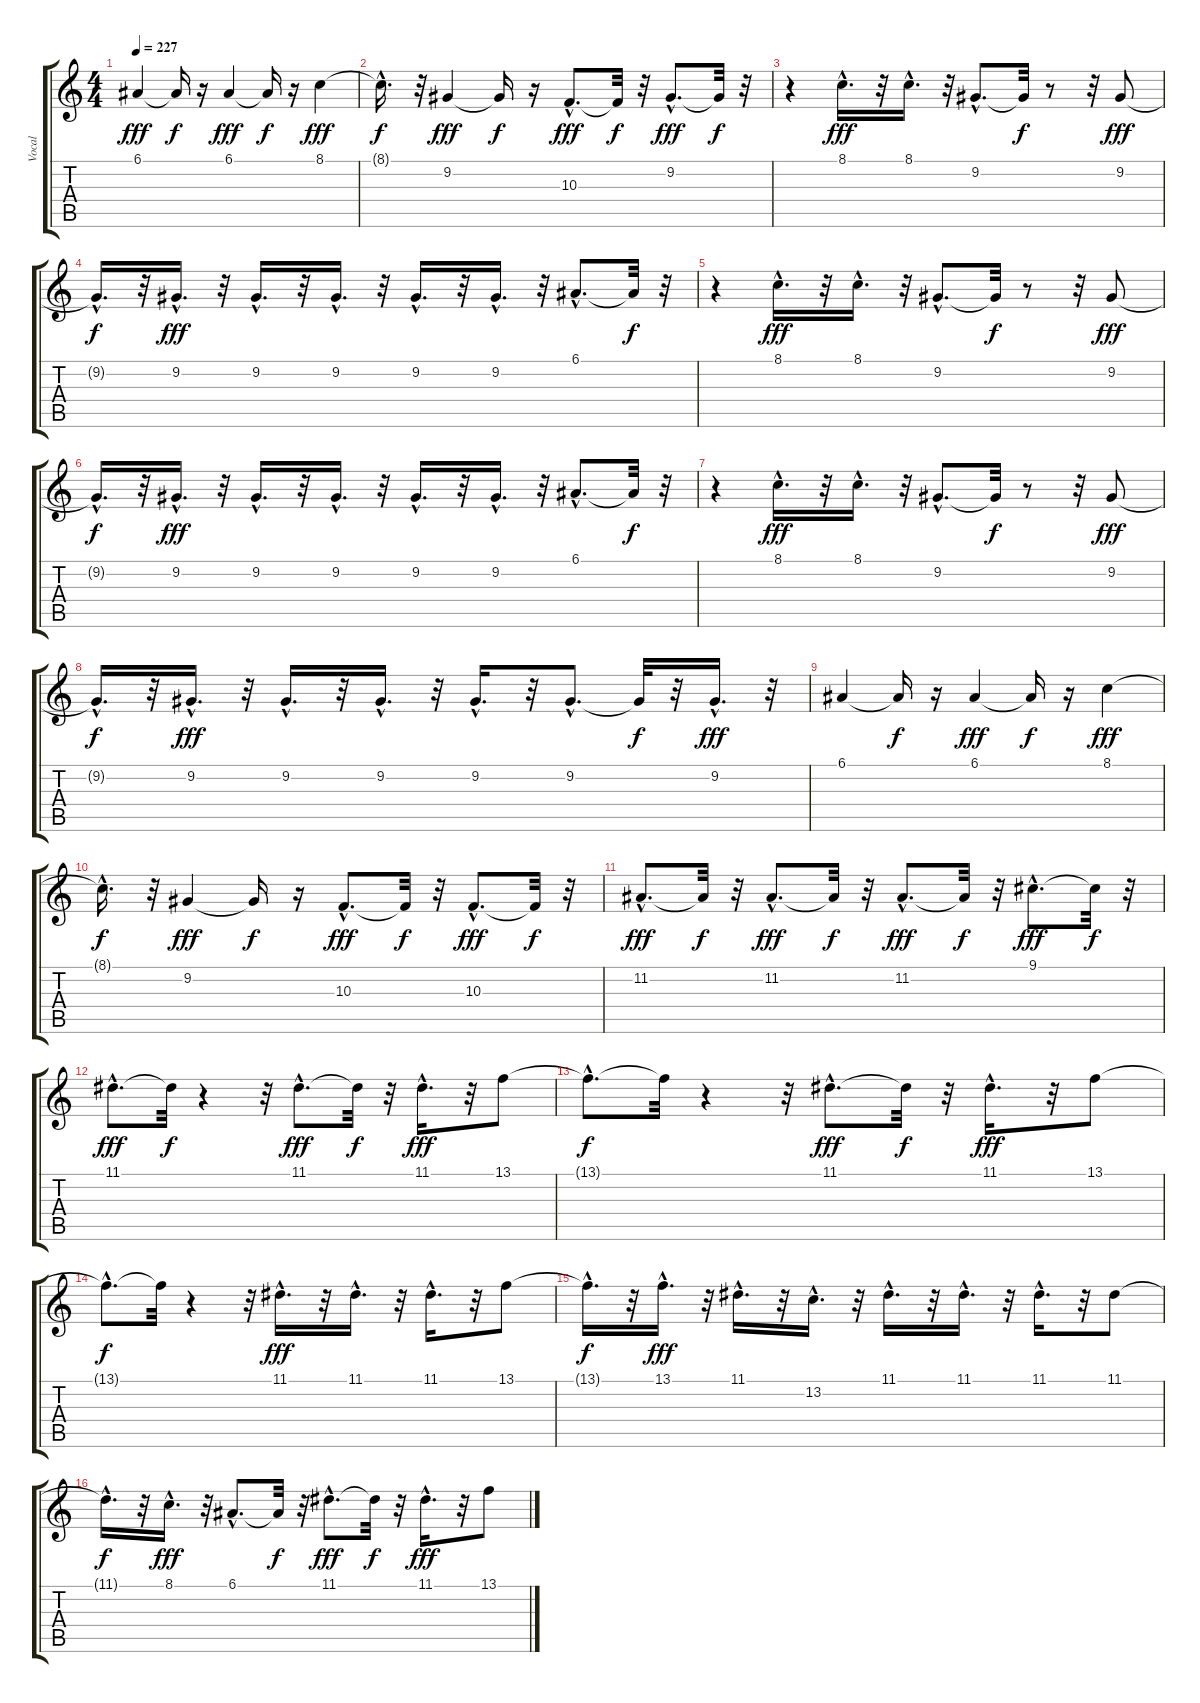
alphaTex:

\track ("Vocal" "Vocal") {instrument altosax}
\staff {score tabs}
\tuning (E4 B3 G3 D3 A2 E2) {hide}
\ts (4 4)
\tempo 227
\clef g2
\ks c
6.1.4{dy fff} 6.1{t}.16{dy f} r.16 6.1.4{dy fff} 6.1{t}.16{dy f} r.16 8.1.4{dy fff} |
8.1{hac t}.16{d dy f} r.32 9.2.4{dy fff} 9.2{t}.16{dy f} r.16 10.3{hac}.8{d dy fff} 10.3{t}.32{dy f} r.32 9.2{hac}.8{d dy fff} 9.2{t}.32{dy f} r.32 |
r.4 8.1{hac}.16{d dy fff} r.32 8.1{hac}.16{d} r.32 9.2{hac}.8{d} 9.2{t}.32{dy f} r.8 r.32 9.2.8{dy fff} |
9.2{hac t}.16{d dy f} r.32 9.2{hac}.16{d dy fff} r.32 9.2{hac}.16{d} r.32 9.2{hac}.16{d} r.32 9.2{hac}.16{d} r.32 9.2{hac}.16{d} r.32 6.1{hac}.8{d} 6.1{t}.32{dy f} r.32 |
r.4 8.1{hac}.16{d dy fff} r.32 8.1{hac}.16{d} r.32 9.2{hac}.8{d} 9.2{t}.32{dy f} r.8 r.32 9.2.8{dy fff} |
9.2{hac t}.16{d dy f} r.32 9.2{hac}.16{d dy fff} r.32 9.2{hac}.16{d} r.32 9.2{hac}.16{d} r.32 9.2{hac}.16{d} r.32 9.2{hac}.16{d} r.32 6.1{hac}.8{d} 6.1{t}.32{dy f} r.32 |
r.4 8.1{hac}.16{d dy fff} r.32 8.1{hac}.16{d} r.32 9.2{hac}.8{d} 9.2{t}.32{dy f} r.8 r.32 9.2.8{dy fff} |
9.2{hac t}.16{d dy f} r.32 9.2{hac}.16{d dy fff} r.32 9.2{hac}.16{d} r.32 9.2{hac}.16{d} r.32 9.2{hac}.16{d} r.32 9.2{hac}.8{d} 9.2{t}.32{dy f} r.32 9.2{hac}.16{d dy fff} r.32 |
6.1.4 6.1{t}.16{dy f} r.16 6.1.4{dy fff} 6.1{t}.16{dy f} r.16 8.1.4{dy fff} |
8.1{hac t}.16{d dy f} r.32 9.2.4{dy fff} 9.2{t}.16{dy f} r.16 10.3{hac}.8{d dy fff} 10.3{t}.32{dy f} r.32 10.3{hac}.8{d dy fff} 10.3{t}.32{dy f} r.32 |
11.2{hac}.8{d dy fff} 11.2{t}.32{dy f} r.32 11.2{hac}.8{d dy fff} 11.2{t}.32{dy f} r.32 11.2{hac}.8{d dy fff} 11.2{t}.32{dy f} r.32 9.1{hac}.8{d dy fff} 9.1{t}.32{dy f} r.32 |
11.1{hac}.8{d dy fff} 11.1{t}.32{dy f} r.4 r.32 11.1{hac}.8{d dy fff} 11.1{t}.32{dy f} r.32 11.1{hac}.16{d dy fff} r.32 13.1.8 |
13.1{hac t}.8{d dy f} 13.1{t}.32 r.4 r.32 11.1{hac}.8{d dy fff} 11.1{t}.32{dy f} r.32 11.1{hac}.16{d dy fff} r.32 13.1.8 |
13.1{hac t}.8{d dy f} 13.1{t}.32 r.4 r.32 11.1{hac}.16{d dy fff} r.32 11.1{hac}.16{d} r.32 11.1{hac}.16{d} r.32 13.1.8 |
13.1{hac t}.16{d dy f} r.32 13.1{hac}.16{d dy fff} r.32 11.1{hac}.16{d} r.32 13.2{hac}.16{d} r.32 11.1{hac}.16{d} r.32 11.1{hac}.16{d} r.32 11.1{hac}.16{d} r.32 11.1.8 |
11.1{hac t}.16{d dy f} r.32 8.1{hac}.16{d dy fff} r.32 6.1{hac}.8{d} 6.1{t}.32{dy f} r.32 11.1{hac}.8{d dy fff} 11.1{t}.32{dy f} r.32 11.1{hac}.16{d dy fff} r.32 13.1.8
